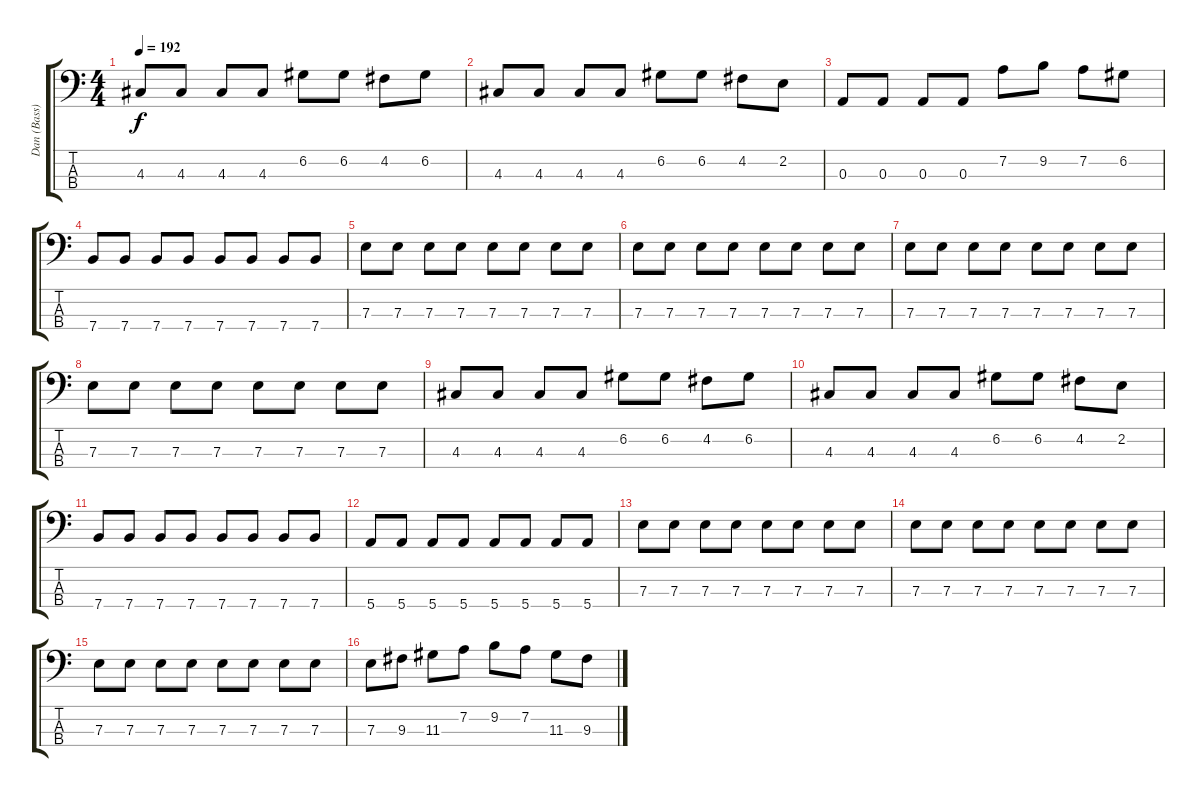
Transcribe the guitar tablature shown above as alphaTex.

\track ("Dan (Bass)" "Dan (Bass)") {instrument electricbasspick}
\staff {score tabs}
\tuning (G2 D2 A1 E1) {hide}
\ts (4 4)
\tempo 192
\clef f4
\ks c
4.3.8{dy f} 4.3.8 4.3.8 4.3.8 6.2.8 6.2.8 4.2.8 6.2.8 |
4.3.8 4.3.8 4.3.8 4.3.8 6.2.8 6.2.8 4.2.8 2.2.8 |
0.3.8 0.3.8 0.3.8 0.3.8 7.2.8 9.2.8 7.2.8 6.2.8 |
7.4.8 7.4.8 7.4.8 7.4.8 7.4.8 7.4.8 7.4.8 7.4.8 |
7.3.8 7.3.8 7.3.8 7.3.8 7.3.8 7.3.8 7.3.8 7.3.8 |
7.3.8 7.3.8 7.3.8 7.3.8 7.3.8 7.3.8 7.3.8 7.3.8 |
7.3.8 7.3.8 7.3.8 7.3.8 7.3.8 7.3.8 7.3.8 7.3.8 |
7.3.8 7.3.8 7.3.8 7.3.8 7.3.8 7.3.8 7.3.8 7.3.8 |
4.3.8 4.3.8 4.3.8 4.3.8 6.2.8 6.2.8 4.2.8 6.2.8 |
4.3.8 4.3.8 4.3.8 4.3.8 6.2.8 6.2.8 4.2.8 2.2.8 |
7.4.8 7.4.8 7.4.8 7.4.8 7.4.8 7.4.8 7.4.8 7.4.8 |
5.4.8 5.4.8 5.4.8 5.4.8 5.4.8 5.4.8 5.4.8 5.4.8 |
7.3.8 7.3.8 7.3.8 7.3.8 7.3.8 7.3.8 7.3.8 7.3.8 |
7.3.8 7.3.8 7.3.8 7.3.8 7.3.8 7.3.8 7.3.8 7.3.8 |
7.3.8 7.3.8 7.3.8 7.3.8 7.3.8 7.3.8 7.3.8 7.3.8 |
7.3.8 9.3.8 11.3.8 7.2.8 9.2.8 7.2.8 11.3.8 9.3.8
